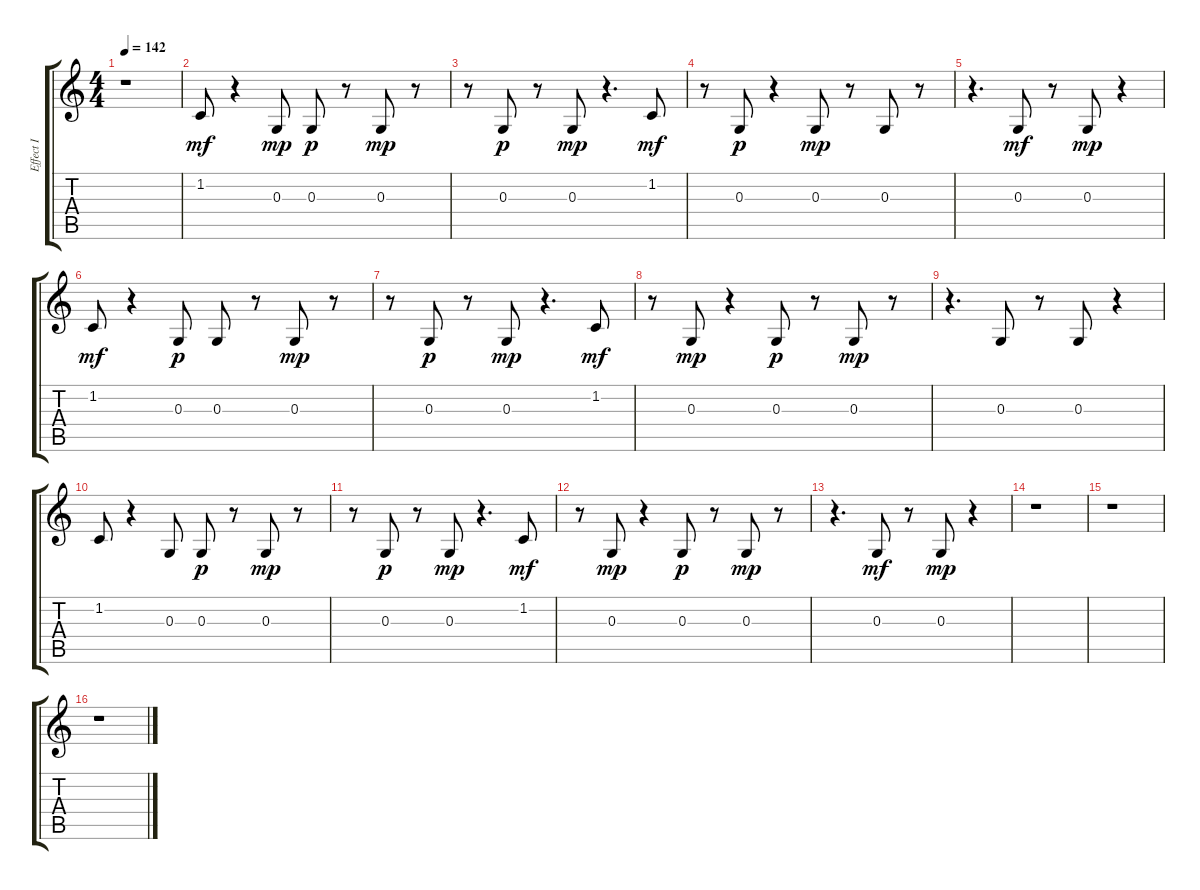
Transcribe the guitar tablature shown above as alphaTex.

\track ("Effect I" "Effect I") {instrument glockenspiel}
\staff {score tabs}
\tuning (E4 B3 G3 D3 A2 E2) {hide}
\ts (4 4)
\tempo 142
\clef g2
\ks c
r.1{dy mf instrument glockenspiel} |
1.2.8 r.4 0.3.8{dy mp} 0.3.8{dy p} r.8 0.3.8{dy mp} r.8 |
r.8 0.3.8{dy p} r.8 0.3.8{dy mp} r.4{d} 1.2.8{dy mf} |
r.8 0.3.8{dy p} r.4 0.3.8{dy mp} r.8 0.3.8 r.8 |
r.4{d} 0.3.8{dy mf} r.8 0.3.8{dy mp} r.4 |
1.2.8{dy mf} r.4 0.3.8{dy p} 0.3.8 r.8 0.3.8{dy mp} r.8 |
r.8 0.3.8{dy p} r.8 0.3.8{dy mp} r.4{d} 1.2.8{dy mf} |
r.8 0.3.8{dy mp} r.4 0.3.8{dy p} r.8 0.3.8{dy mp} r.8 |
r.4{d} 0.3.8 r.8 0.3.8 r.4 |
1.2.8 r.4 0.3.8 0.3.8{dy p} r.8 0.3.8{dy mp} r.8 |
r.8 0.3.8{dy p} r.8 0.3.8{dy mp} r.4{d} 1.2.8{dy mf} |
r.8 0.3.8{dy mp} r.4 0.3.8{dy p} r.8 0.3.8{dy mp} r.8 |
r.4{d} 0.3.8{dy mf} r.8 0.3.8{dy mp} r.4 |
r.1 |
r.1 |
r.1
